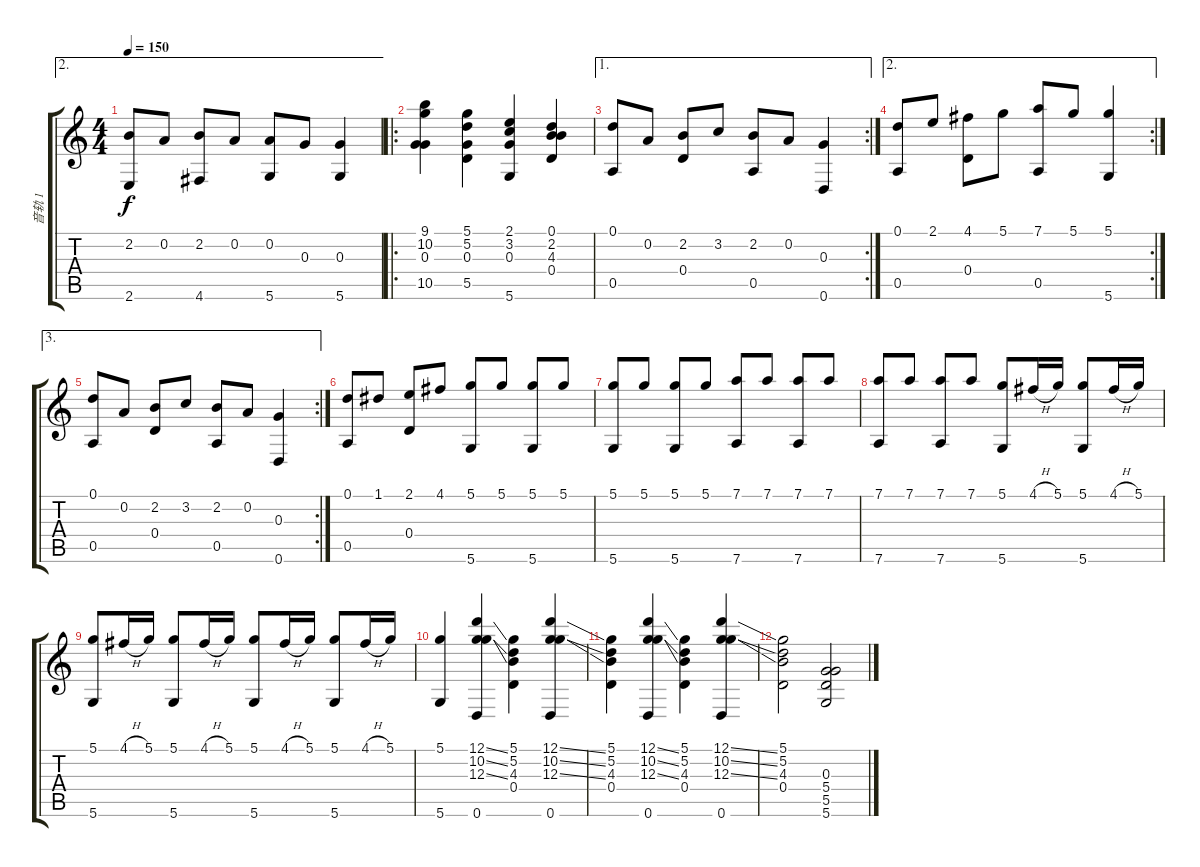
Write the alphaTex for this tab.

\track ("音轨 1" "音轨 1") {instrument acousticguitarsteel}
\staff {score tabs}
\tuning (D4 A3 G3 D3 A2 D2) {hide}
\ae 2
\ts (4 4)
\tempo 150
\clef g2
\ks c
(2.2 2.6).8{dy f} 0.2.8 (2.2 4.6).8 0.2.8 (0.2 5.6).8 0.3.8 (0.3 5.6).4 |
\ro
(9.1 10.2 0.3 10.5).4 (5.1 5.2 0.3 5.5).4 (2.1 3.2 0.3 5.6).4 (0.1 2.2 4.3 0.4).4 |
\ae 1
\rc 2
(0.1 0.5).8 0.2.8 (2.2 0.4).8 3.2.8 (2.2 0.5).8 0.2.8 (0.3 0.6).4 |
\ae 2
\rc 2
(0.1 0.5).8 2.1.8 (4.1 0.4).8 5.1.8 (7.1 0.5).8 5.1.8 (5.1 5.6).4 |
\ae 3
\rc 2
(0.1 0.5).8 0.2.8 (2.2 0.4).8 3.2.8 (2.2 0.5).8 0.2.8 (0.3 0.6).4 |
(0.1 0.5).8 1.1.8 (2.1 0.4).8 4.1.8 (5.1 5.6).8 5.1.8 (5.1 5.6).8 5.1.8 |
(5.1 5.6).8 5.1.8 (5.1 5.6).8 5.1.8 (7.1 7.6).8 7.1.8 (7.1 7.6).8 7.1.8 |
(7.1 7.6).8 7.1.8 (7.1 7.6).8 7.1.8 (5.1 5.6).8 4.1{h}.16 5.1.16 (5.1 5.6).8 4.1{h}.16 5.1.16 |
(5.1 5.6).8 4.1{h}.16 5.1.16 (5.1 5.6).8 4.1{h}.16 5.1.16 (5.1 5.6).8 4.1{h}.16 5.1.16 (5.1 5.6).8 4.1{h}.16 5.1.16 |
(5.1 5.6).4 (12.1{ss} 10.2{ss} 12.3{ss} 0.6).4 (5.1 5.2 4.3 0.4).4 (12.1{ss} 10.2{ss} 12.3{ss} 0.6).4 |
(5.1 5.2 4.3 0.4).4 (12.1{ss} 10.2{ss} 12.3{ss} 0.6).4 (5.1 5.2 4.3 0.4).4 (12.1{ss} 10.2{ss} 12.3{ss} 0.6).4 |
(5.1 5.2 4.3 0.4).2 (0.3 5.4 5.5 5.6).2
